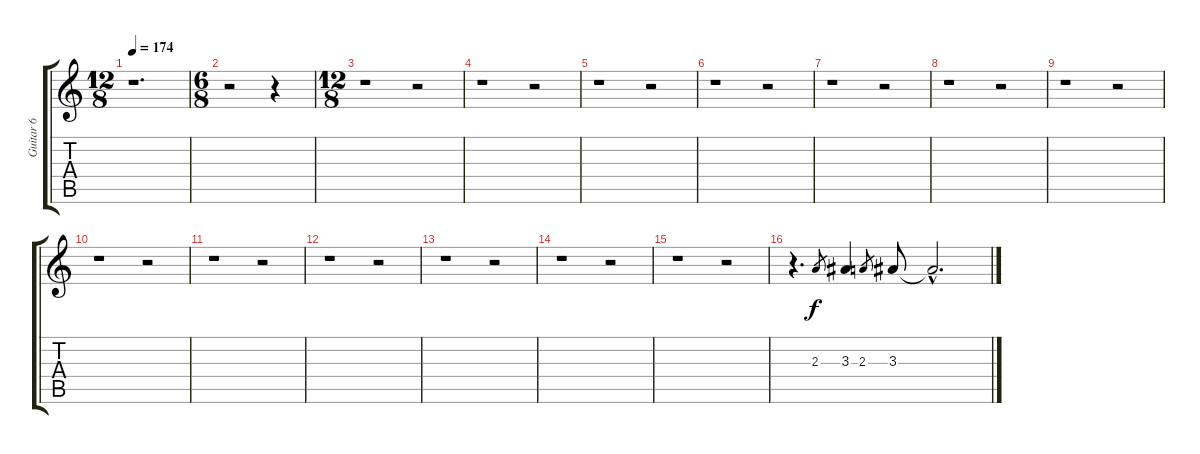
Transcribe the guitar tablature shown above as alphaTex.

\track ("Guitar 6" "Guitar 6") {instrument distortionguitar}
\staff {score tabs}
\tuning (E4 B3 G3 D3 A2 E2) {hide}
\ts (12 8)
\tempo 174
\clef g2
\ks c
r.1{d dy f} |
\ts (6 8)
r.2 r.4 |
\ts (12 8)
r.1 r.2 |
r.1 r.2 |
r.1 r.2 |
r.1 r.2 |
r.1 r.2 |
r.1 r.2 |
r.1 r.2 |
r.1 r.2 |
r.1 r.2 |
r.1 r.2 |
r.1 r.2 |
r.1 r.2 |
r.1 r.2 |
r.4{d} 2.3.8{gr} 3.3.4 2.3.8{gr} 3.3.8 3.3{hac t}.2{d}
